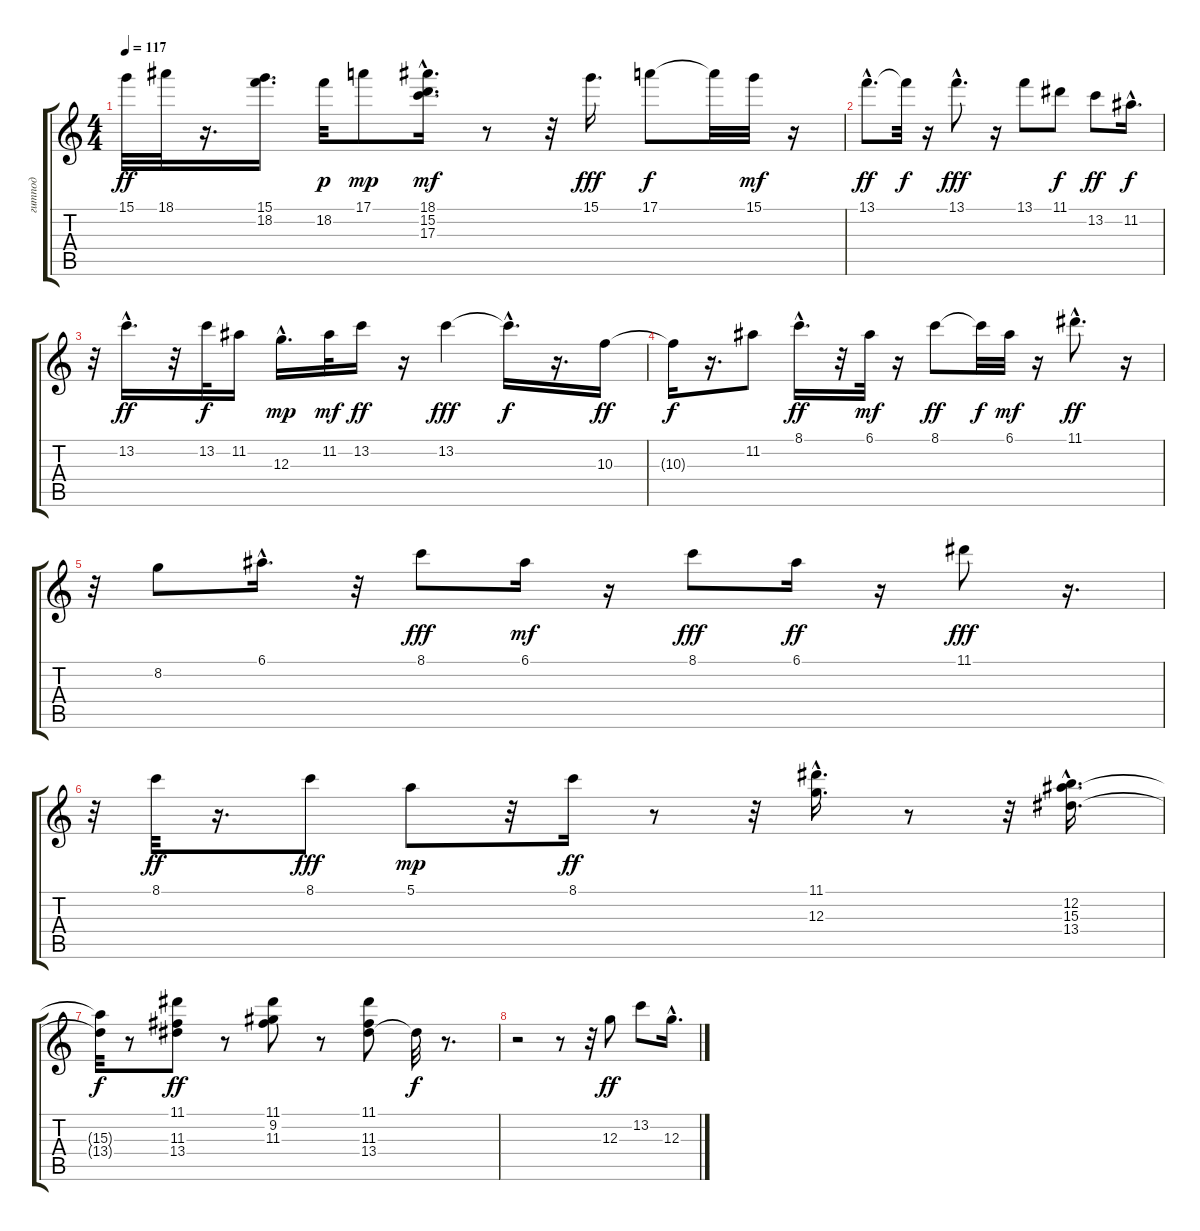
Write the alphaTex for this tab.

\track ("гитпод" "гитпод") {instrument overdrivenguitar}
\staff {score tabs}
\tuning (E4 B3 G3 D3 A2 E2) {hide}
\ts (4 4)
\tempo 117
\clef g2
\ks c
15.1.32{dy ff} 18.1.32 r.16{d} (15.1 18.2).16{d} 18.2.32{dy p} 17.1.8{dy mp} (18.1{hac} 15.2{hac} 17.3).16{d dy mf} r.8 r.32 15.1.16{d dy fff} 17.1.8{dy f} 17.1{t}.32 15.1.32{dy mf} r.16 |
13.1{hac}.8{d dy ff} 13.1{t}.32{dy f} r.16 13.1{hac}.8{d dy fff} r.16 13.1.8 11.1.8{dy f} 13.2.8{dy ff} 11.2{hac}.16{d dy f} |
r.32 13.2{hac}.16{d dy ff} r.32 13.2.32{dy f} 11.2.16 12.3{hac}.16{d dy mp} 11.2.32{dy mf} 13.2.16{dy ff} r.16 13.2.4{dy fff} 13.2{hac t}.16{d dy f} r.16{d} 10.3.16{dy ff} |
10.3{t}.16{dy f} r.16{d} 11.2.8 8.1{hac}.16{d dy ff} r.32 6.1.32{dy mf} r.16 8.1.8{dy ff} 8.1{t}.32{dy f} 6.1.32{dy mf} r.16 11.1{hac}.8{d dy ff} r.16 |
r.32 8.2.8 6.1{hac}.16{d} r.32 8.1.8{dy fff} 6.1.16{dy mf} r.16 8.1.8{dy fff} 6.1.16{dy ff} r.16 11.1.8{dy fff} r.16{d} |
r.32 8.1.32{dy ff} r.16{d} 8.1.8{dy fff} 5.1.8{dy mp} r.32 8.1.16{dy ff} r.8 r.32 (11.1{hac} 12.3).16{d} r.8 r.32 (12.2 15.3{hac} 13.4{hac}).16{d} |
(15.3{t} 13.4{t}).32{dy f} r.8 (11.1 11.3 13.4).8{dy ff} r.8 (11.1 9.2 11.3).8 r.8 (11.1 11.3 13.4).8 13.4{t}.32{dy f} r.8{d} |
r.2 r.8 r.32 12.3.8{dy ff} 13.2.8 12.3{hac}.16{d}
